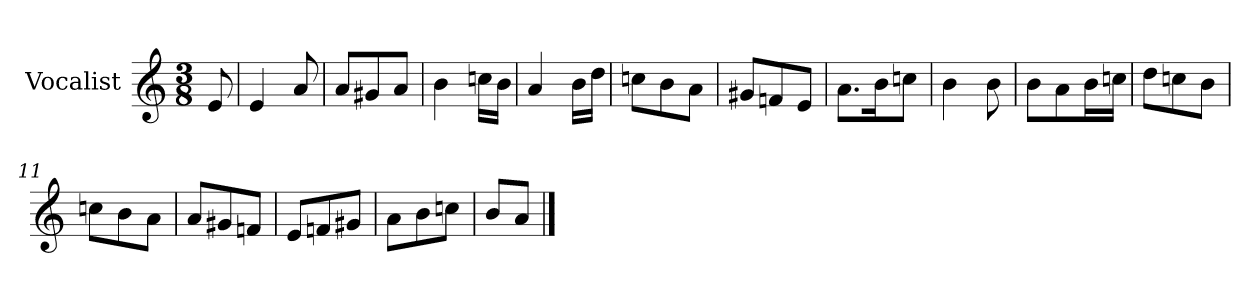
**kern
*part1
*staff1
*I"Vocalist
*k[]
*a:
*M3/8
=
8e
=1
4e
8a
=2
8aL
8g#X
8aJ
=3
4b
16ccnLL
16bJJ
=4
4a
16bLL
16ddJJ
=5
8ccnL
8b
8aJ
=6
8g#XL
8fn
8eJ
=7
8.aL
16bK
8ccnJ
=8
4b
8b
=9
8bL
8a
16bL
16ccnJJ
=10
8ddL
8ccn
8bJ
=11
8ccnL
8b
8aJ
=12
8aL
8g#X
8fnJ
=13
8eL
8fn
8g#XJ
=14
8aL
8b
8ccnJ
=15
8bL
8aJ
==
*-
